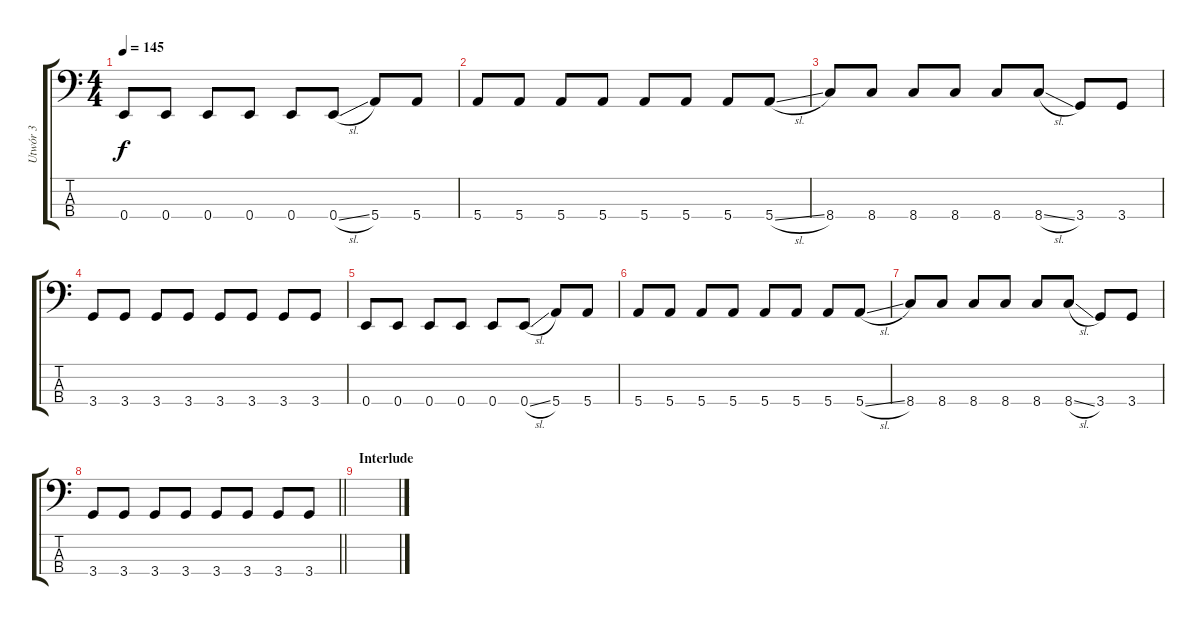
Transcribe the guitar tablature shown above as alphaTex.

\track ("Utwór 3" "Utwór 3") {instrument synthbass2}
\staff {score tabs}
\tuning (G2 D2 A1 E1) {hide}
\ts (4 4)
\tempo 145
\clef f4
\ks c
0.4.8{dy f} 0.4.8 0.4.8 0.4.8 0.4.8 0.4{sl}.8 5.4.8 5.4.8 |
5.4.8 5.4.8 5.4.8 5.4.8 5.4.8 5.4.8 5.4.8 5.4{sl}.8 |
8.4.8 8.4.8 8.4.8 8.4.8 8.4.8 8.4{sl}.8 3.4.8 3.4.8 |
3.4.8 3.4.8 3.4.8 3.4.8 3.4.8 3.4.8 3.4.8 3.4.8 |
0.4.8 0.4.8 0.4.8 0.4.8 0.4.8 0.4{sl}.8 5.4.8 5.4.8 |
5.4.8 5.4.8 5.4.8 5.4.8 5.4.8 5.4.8 5.4.8 5.4{sl}.8 |
8.4.8 8.4.8 8.4.8 8.4.8 8.4.8 8.4{sl}.8 3.4.8 3.4.8 |
\barLineRight lightlight
3.4.8 3.4.8 3.4.8 3.4.8 3.4.8 3.4.8 3.4.8 3.4.8 |
\section ("" "Interlude")
